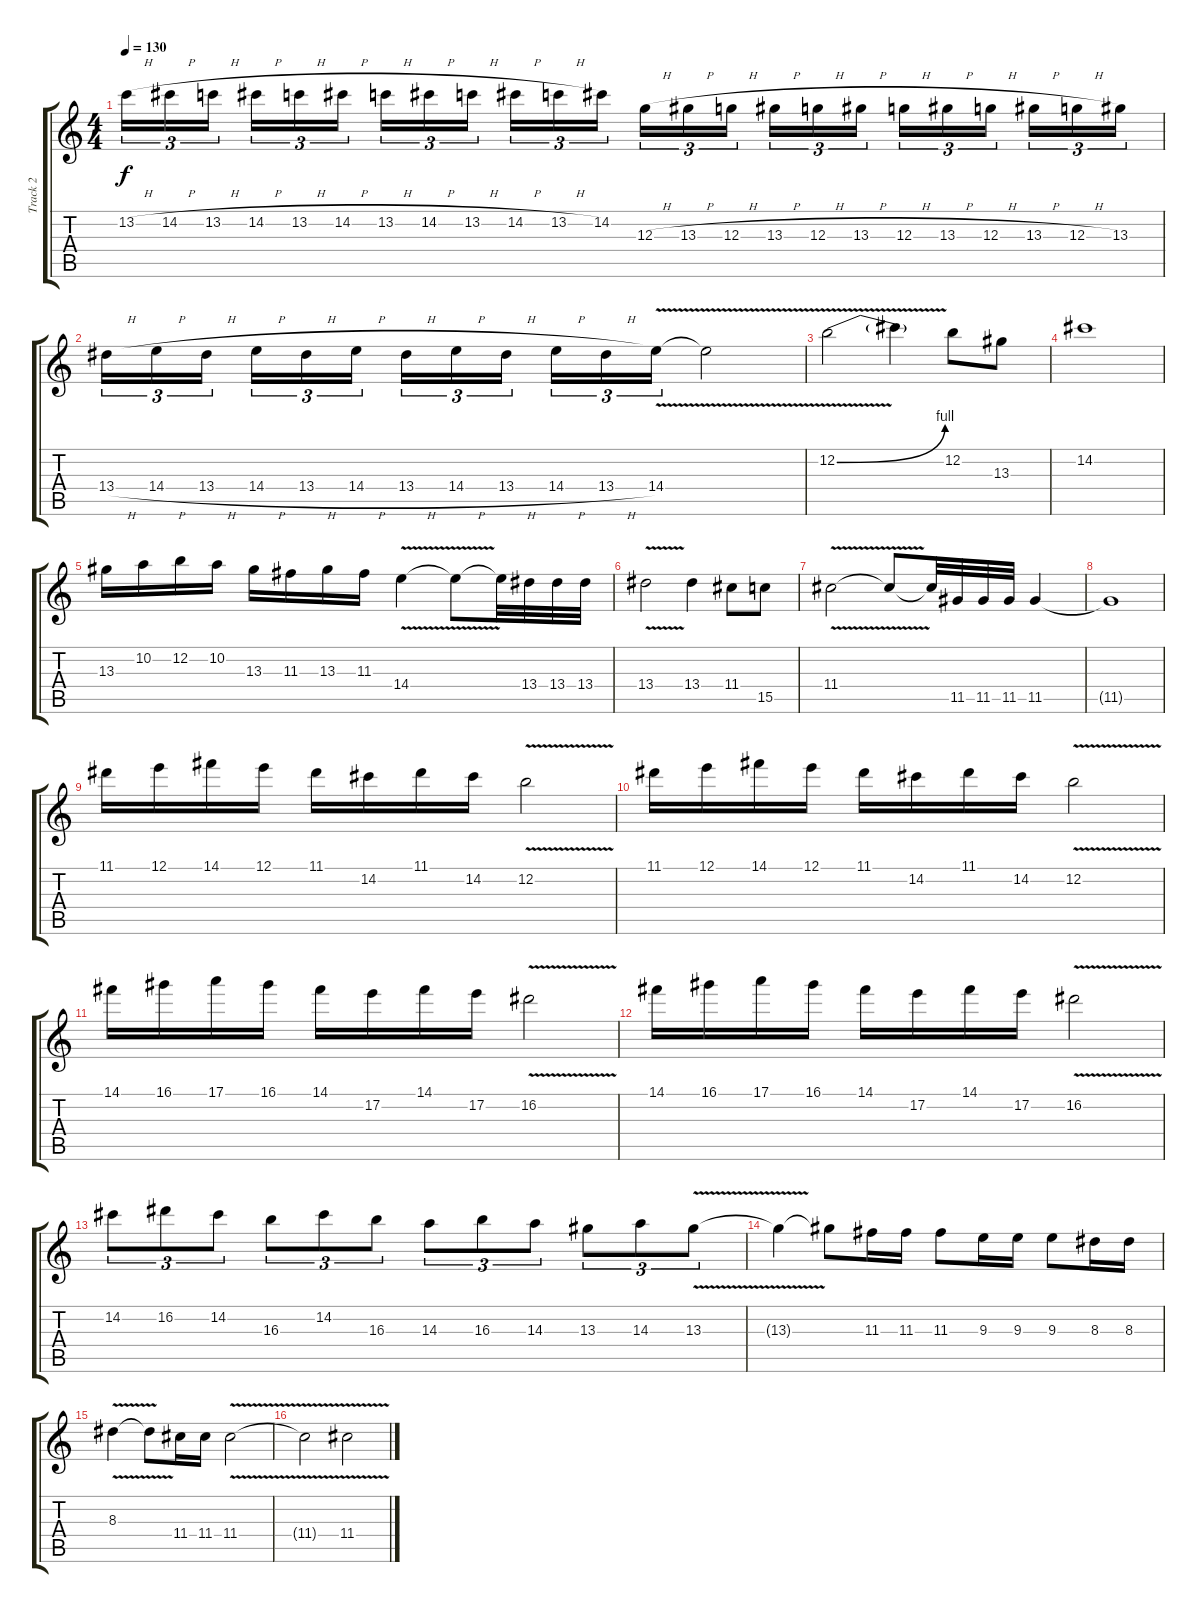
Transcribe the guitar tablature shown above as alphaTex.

\track ("Track 2" "Track 2") {instrument distortionguitar}
\staff {score tabs}
\tuning (E4 B3 G3 D3 A2 E2) {hide}
\ts (4 4)
\tempo 130
\clef g2
\ks c
13.2{h}.16{tu (3 2) dy f} 14.2{h}.16{tu (3 2)} 13.2{h}.16{tu (3 2)} 14.2{h}.16{tu (3 2)} 13.2{h}.16{tu (3 2)} 14.2{h}.16{tu (3 2)} 13.2{h}.16{tu (3 2)} 14.2{h}.16{tu (3 2)} 13.2{h}.16{tu (3 2)} 14.2{h}.16{tu (3 2)} 13.2{h}.16{tu (3 2)} 14.2.16{tu (3 2)} 12.3{h}.16{tu (3 2)} 13.3{h}.16{tu (3 2)} 12.3{h}.16{tu (3 2)} 13.3{h}.16{tu (3 2)} 12.3{h}.16{tu (3 2)} 13.3{h}.16{tu (3 2)} 12.3{h}.16{tu (3 2)} 13.3{h}.16{tu (3 2)} 12.3{h}.16{tu (3 2)} 13.3{h}.16{tu (3 2)} 12.3{h}.16{tu (3 2)} 13.3.16{tu (3 2)} |
13.4{h}.16{tu (3 2)} 14.4{h}.16{tu (3 2)} 13.4{h}.16{tu (3 2)} 14.4{h}.16{tu (3 2)} 13.4{h}.16{tu (3 2)} 14.4{h}.16{tu (3 2)} 13.4{h}.16{tu (3 2)} 14.4{h}.16{tu (3 2)} 13.4{h}.16{tu (3 2)} 14.4{h}.16{tu (3 2)} 13.4{h}.16{tu (3 2)} 14.4{v}.16{tu (3 2)} 14.4{t}.2 |
12.2{be (bend 0 0 60 4) v}.2 12.2{t}.4 12.2.8 13.3.8 |
14.2.1 |
13.3.16 10.2.16 12.2.16 10.2.16 13.3.16 11.3.16 13.3.16 11.3.16 14.4{v}.4 14.4{t}.8 14.4{t}.32 13.4.32 13.4.32 13.4.32 |
13.4{v}.2 13.4.4 11.4.8 15.5.8 |
11.4{v}.2 11.4{t}.8 11.4{t}.32 11.5.32 11.5.32 11.5.32 11.5.4 |
11.5{t}.1 |
11.1.16 12.1.16 14.1.16 12.1.16 11.1.16 14.2.16 11.1.16 14.2.16 12.2{v}.2 |
11.1.16 12.1.16 14.1.16 12.1.16 11.1.16 14.2.16 11.1.16 14.2.16 12.2{v}.2 |
14.1.16 16.1.16 17.1.16 16.1.16 14.1.16 17.2.16 14.1.16 17.2.16 16.2{v}.2 |
14.1.16 16.1.16 17.1.16 16.1.16 14.1.16 17.2.16 14.1.16 17.2.16 16.2{v}.2 |
14.2.8{tu (3 2)} 16.2.8{tu (3 2)} 14.2.8{tu (3 2)} 16.3.8{tu (3 2)} 14.2.8{tu (3 2)} 16.3.8{tu (3 2)} 14.3.8{tu (3 2)} 16.3.8{tu (3 2)} 14.3.8{tu (3 2)} 13.3.8{tu (3 2)} 14.3.8{tu (3 2)} 13.3{v}.8{tu (3 2)} |
13.3{t}.4 13.3{t}.8 11.3.16 11.3.16 11.3.8 9.3.16 9.3.16 9.3.8 8.3.16 8.3.16 |
8.3{v}.4 8.3{t}.8 11.4.16 11.4.16 11.4{v}.2 |
11.4{t}.2 11.4{v}.2
